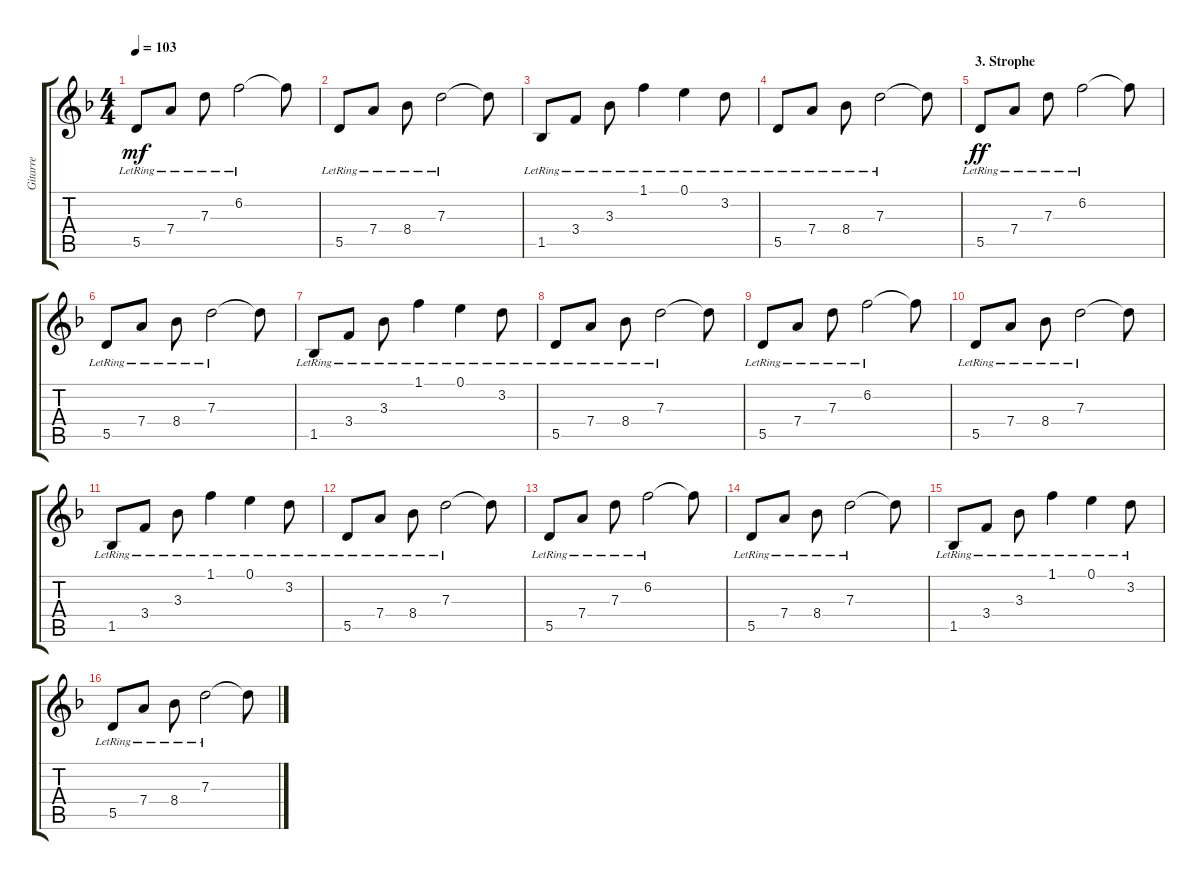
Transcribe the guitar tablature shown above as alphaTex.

\track ("Gitarre" "Gitarre") {instrument acousticguitarnylon}
\staff {score tabs}
\tuning (E4 B3 G3 D3 A2 E2) {hide}
\ts (4 4)
\tempo 103
\clef g2
\ks dminor
5.5{lr}.8{dy mf} 7.4{lr}.8 7.3{lr}.8 6.2{lr}.2 6.2{t}.8 |
5.5{lr}.8 7.4{lr}.8 8.4{lr}.8 7.3{lr}.2 7.3{t}.8 |
1.5{lr}.8 3.4{lr}.8 3.3{lr}.8 1.1{lr}.4 0.1{lr}.4 3.2{lr}.8 |
5.5{lr}.8 7.4{lr}.8 8.4{lr}.8 7.3{lr}.2 7.3{t}.8 |
\section ("" "3. Strophe")
5.5{lr}.8{dy ff} 7.4{lr}.8 7.3{lr}.8 6.2{lr}.2 6.2{t}.8 |
5.5{lr}.8 7.4{lr}.8 8.4{lr}.8 7.3{lr}.2 7.3{t}.8 |
1.5{lr}.8 3.4{lr}.8 3.3{lr}.8 1.1{lr}.4 0.1{lr}.4 3.2{lr}.8 |
5.5{lr}.8 7.4{lr}.8 8.4{lr}.8 7.3{lr}.2 7.3{t}.8 |
5.5{lr}.8 7.4{lr}.8 7.3{lr}.8 6.2{lr}.2 6.2{t}.8 |
5.5{lr}.8 7.4{lr}.8 8.4{lr}.8 7.3{lr}.2 7.3{t}.8 |
1.5{lr}.8 3.4{lr}.8 3.3{lr}.8 1.1{lr}.4 0.1{lr}.4 3.2{lr}.8 |
5.5{lr}.8 7.4{lr}.8 8.4{lr}.8 7.3{lr}.2 7.3{t}.8 |
5.5{lr}.8 7.4{lr}.8 7.3{lr}.8 6.2{lr}.2 6.2{t}.8 |
5.5{lr}.8 7.4{lr}.8 8.4{lr}.8 7.3{lr}.2 7.3{t}.8 |
1.5{lr}.8 3.4{lr}.8 3.3{lr}.8 1.1{lr}.4 0.1{lr}.4 3.2{lr}.8 |
5.5{lr}.8 7.4{lr}.8 8.4{lr}.8 7.3{lr}.2 7.3{t}.8
